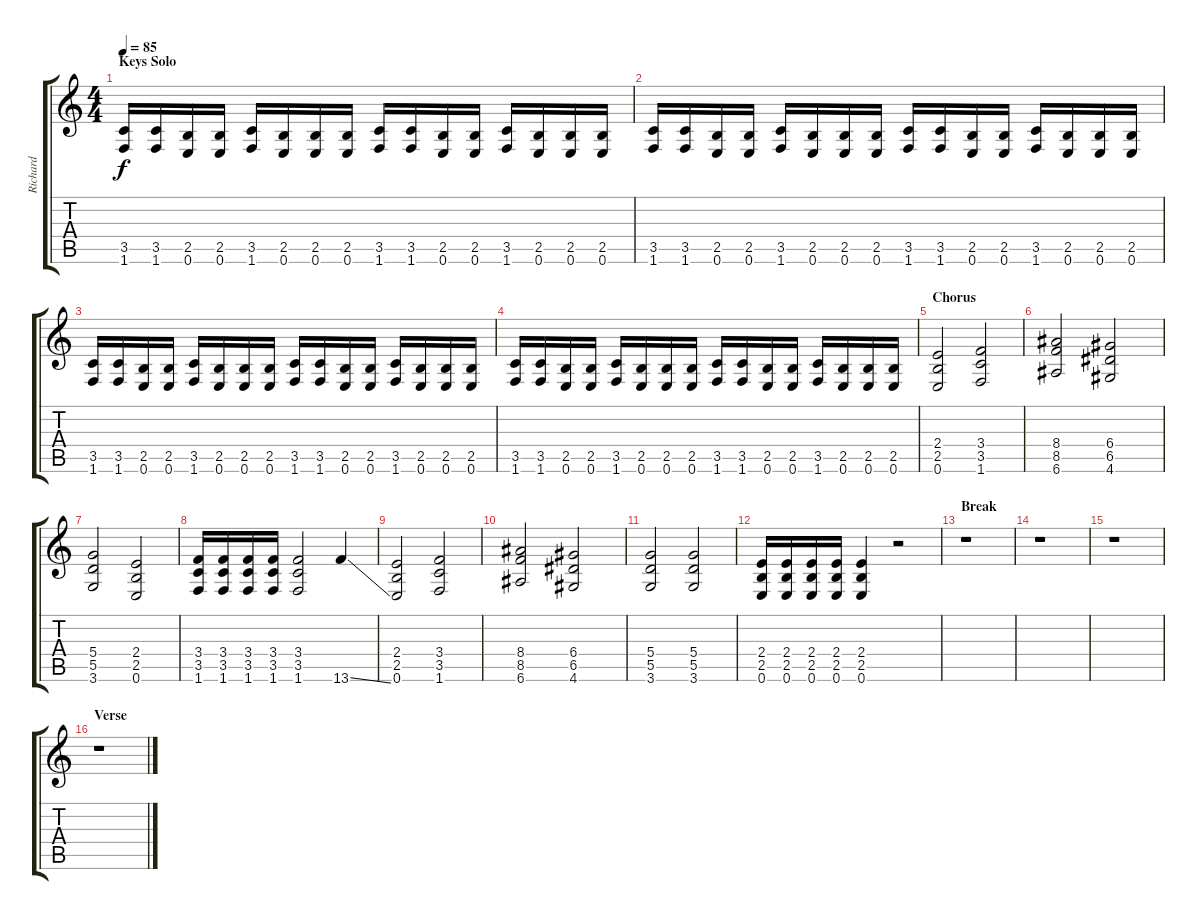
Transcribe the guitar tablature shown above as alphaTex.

\track ("Richard" "Richard") {instrument distortionguitar}
\staff {score tabs}
\tuning (E4 B3 G3 D3 A2 E2) {hide}
\ts (4 4)
\section ("" "Keys Solo")
\tempo 85
\clef g2
\ks c
(3.5 1.6).16{dy f volume 13} (3.5 1.6).16 (2.5 0.6).16 (2.5 0.6).16 (3.5 1.6).16 (2.5 0.6).16 (2.5 0.6).16 (2.5 0.6).16 (3.5 1.6).16 (3.5 1.6).16 (2.5 0.6).16 (2.5 0.6).16 (3.5 1.6).16 (2.5 0.6).16 (2.5 0.6).16 (2.5 0.6).16 |
(3.5 1.6).16 (3.5 1.6).16 (2.5 0.6).16 (2.5 0.6).16 (3.5 1.6).16 (2.5 0.6).16 (2.5 0.6).16 (2.5 0.6).16 (3.5 1.6).16 (3.5 1.6).16 (2.5 0.6).16 (2.5 0.6).16 (3.5 1.6).16 (2.5 0.6).16 (2.5 0.6).16 (2.5 0.6).16 |
(3.5 1.6).16 (3.5 1.6).16 (2.5 0.6).16 (2.5 0.6).16 (3.5 1.6).16 (2.5 0.6).16 (2.5 0.6).16 (2.5 0.6).16 (3.5 1.6).16 (3.5 1.6).16 (2.5 0.6).16 (2.5 0.6).16 (3.5 1.6).16 (2.5 0.6).16 (2.5 0.6).16 (2.5 0.6).16 |
(3.5 1.6).16 (3.5 1.6).16 (2.5 0.6).16 (2.5 0.6).16 (3.5 1.6).16 (2.5 0.6).16 (2.5 0.6).16 (2.5 0.6).16 (3.5 1.6).16 (3.5 1.6).16 (2.5 0.6).16 (2.5 0.6).16 (3.5 1.6).16 (2.5 0.6).16 (2.5 0.6).16 (2.5 0.6).16 |
\section ("" "Chorus")
(2.4 2.5 0.6).2{volume 15} (3.4 3.5 1.6).2 |
(8.4 8.5 6.6).2 (6.4 6.5 4.6).2 |
(5.4 5.5 3.6).2 (2.4 2.5 0.6).2 |
(3.4 3.5 1.6).16 (3.4 3.5 1.6).16 (3.4 3.5 1.6).16 (3.4 3.5 1.6).16 (3.4 3.5 1.6).2 13.6{ss}.4 |
(2.4 2.5 0.6).2 (3.4 3.5 1.6).2 |
(8.4 8.5 6.6).2 (6.4 6.5 4.6).2 |
(5.4 5.5 3.6).2 (5.4 5.5 3.6).2 |
(2.4 2.5 0.6).16 (2.4 2.5 0.6).16 (2.4 2.5 0.6).16 (2.4 2.5 0.6).16 (2.4 2.5 0.6).4 r.2 |
\section ("" "Break")
r.1 |
r.1 |
r.1 |
\section ("" "Verse")
r.1
